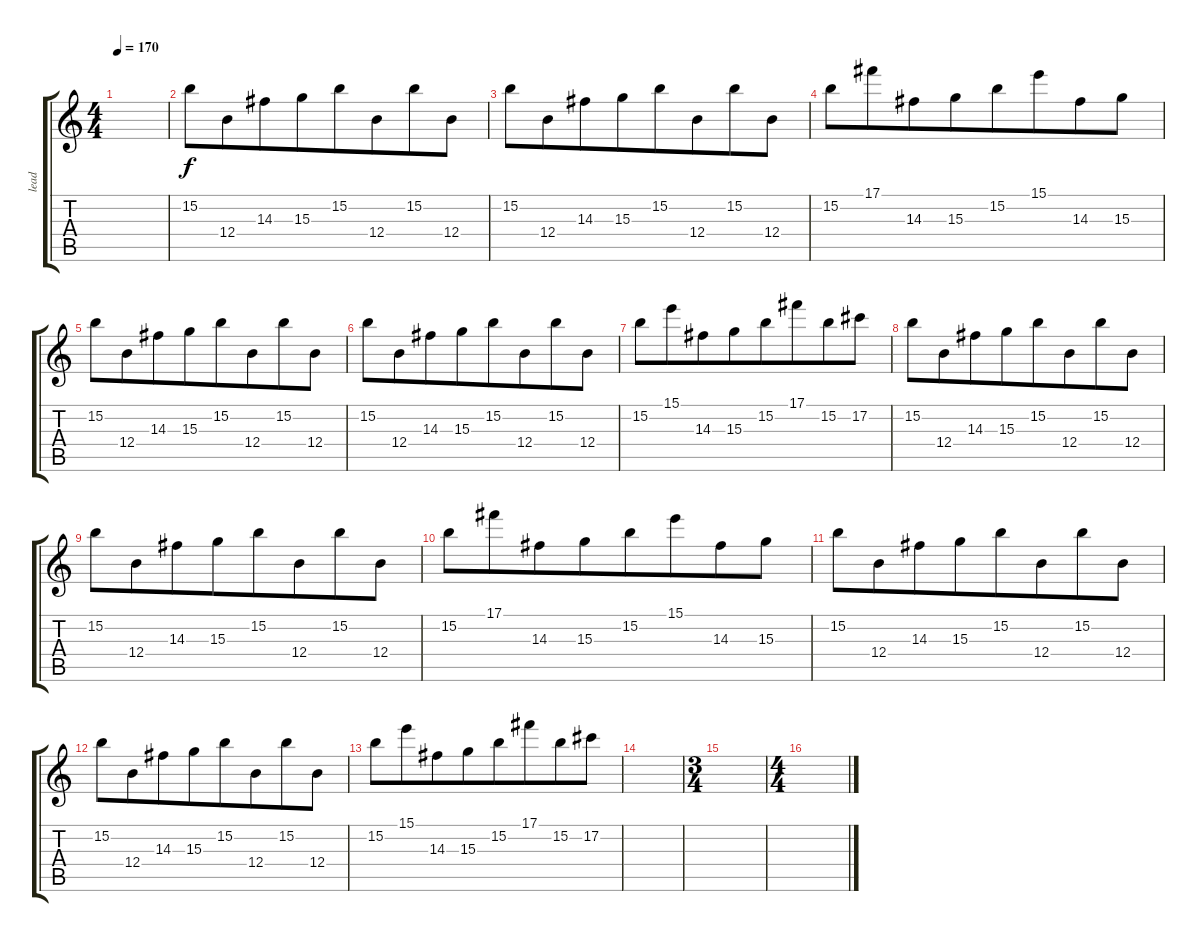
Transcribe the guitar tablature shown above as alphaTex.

\track ("lead" "lead") {instrument overdrivenguitar}
\staff {score tabs}
\tuning (Db4 Ab3 E3 B2 Gb2 B1) {hide}
\ts (4 4)
\tempo 170
\clef g2
\ks c
|
15.2.8{beam merge} 12.4.8{beam merge} 14.3.8{beam merge} 15.3.8{beam merge} 15.2.8{beam merge} 12.4.8{beam merge} 15.2.8{beam merge} 12.4.8 |
15.2.8{beam merge} 12.4.8{beam merge} 14.3.8{beam merge} 15.3.8{beam merge} 15.2.8{beam merge} 12.4.8{beam merge} 15.2.8{beam merge} 12.4.8 |
15.2.8{beam merge} 17.1.8{beam merge} 14.3.8{beam merge} 15.3.8{beam merge} 15.2.8{beam merge} 15.1.8{beam merge} 14.3.8{beam merge} 15.3.8 |
15.2.8{beam merge} 12.4.8{beam merge} 14.3.8{beam merge} 15.3.8{beam merge} 15.2.8{beam merge} 12.4.8{beam merge} 15.2.8{beam merge} 12.4.8 |
15.2.8{beam merge} 12.4.8{beam merge} 14.3.8{beam merge} 15.3.8{beam merge} 15.2.8{beam merge} 12.4.8{beam merge} 15.2.8{beam merge} 12.4.8 |
15.2.8{beam merge} 15.1.8{beam merge} 14.3.8{beam merge} 15.3.8{beam merge} 15.2.8{beam merge} 17.1.8{beam merge} 15.2.8{beam merge} 17.2.8 |
15.2.8{beam merge} 12.4.8{beam merge} 14.3.8{beam merge} 15.3.8{beam merge} 15.2.8{beam merge} 12.4.8{beam merge} 15.2.8{beam merge} 12.4.8 |
15.2.8{beam merge} 12.4.8{beam merge} 14.3.8{beam merge} 15.3.8{beam merge} 15.2.8{beam merge} 12.4.8{beam merge} 15.2.8{beam merge} 12.4.8 |
15.2.8{beam merge} 17.1.8{beam merge} 14.3.8{beam merge} 15.3.8{beam merge} 15.2.8{beam merge} 15.1.8{beam merge} 14.3.8{beam merge} 15.3.8 |
15.2.8{beam merge} 12.4.8{beam merge} 14.3.8{beam merge} 15.3.8{beam merge} 15.2.8{beam merge} 12.4.8{beam merge} 15.2.8{beam merge} 12.4.8 |
15.2.8{beam merge} 12.4.8{beam merge} 14.3.8{beam merge} 15.3.8{beam merge} 15.2.8{beam merge} 12.4.8{beam merge} 15.2.8{beam merge} 12.4.8 |
15.2.8{beam merge} 15.1.8{beam merge} 14.3.8{beam merge} 15.3.8{beam merge} 15.2.8{beam merge} 17.1.8{beam merge} 15.2.8{beam merge} 17.2.8 |
|
\ts (3 4)
|
\ts (4 4)
